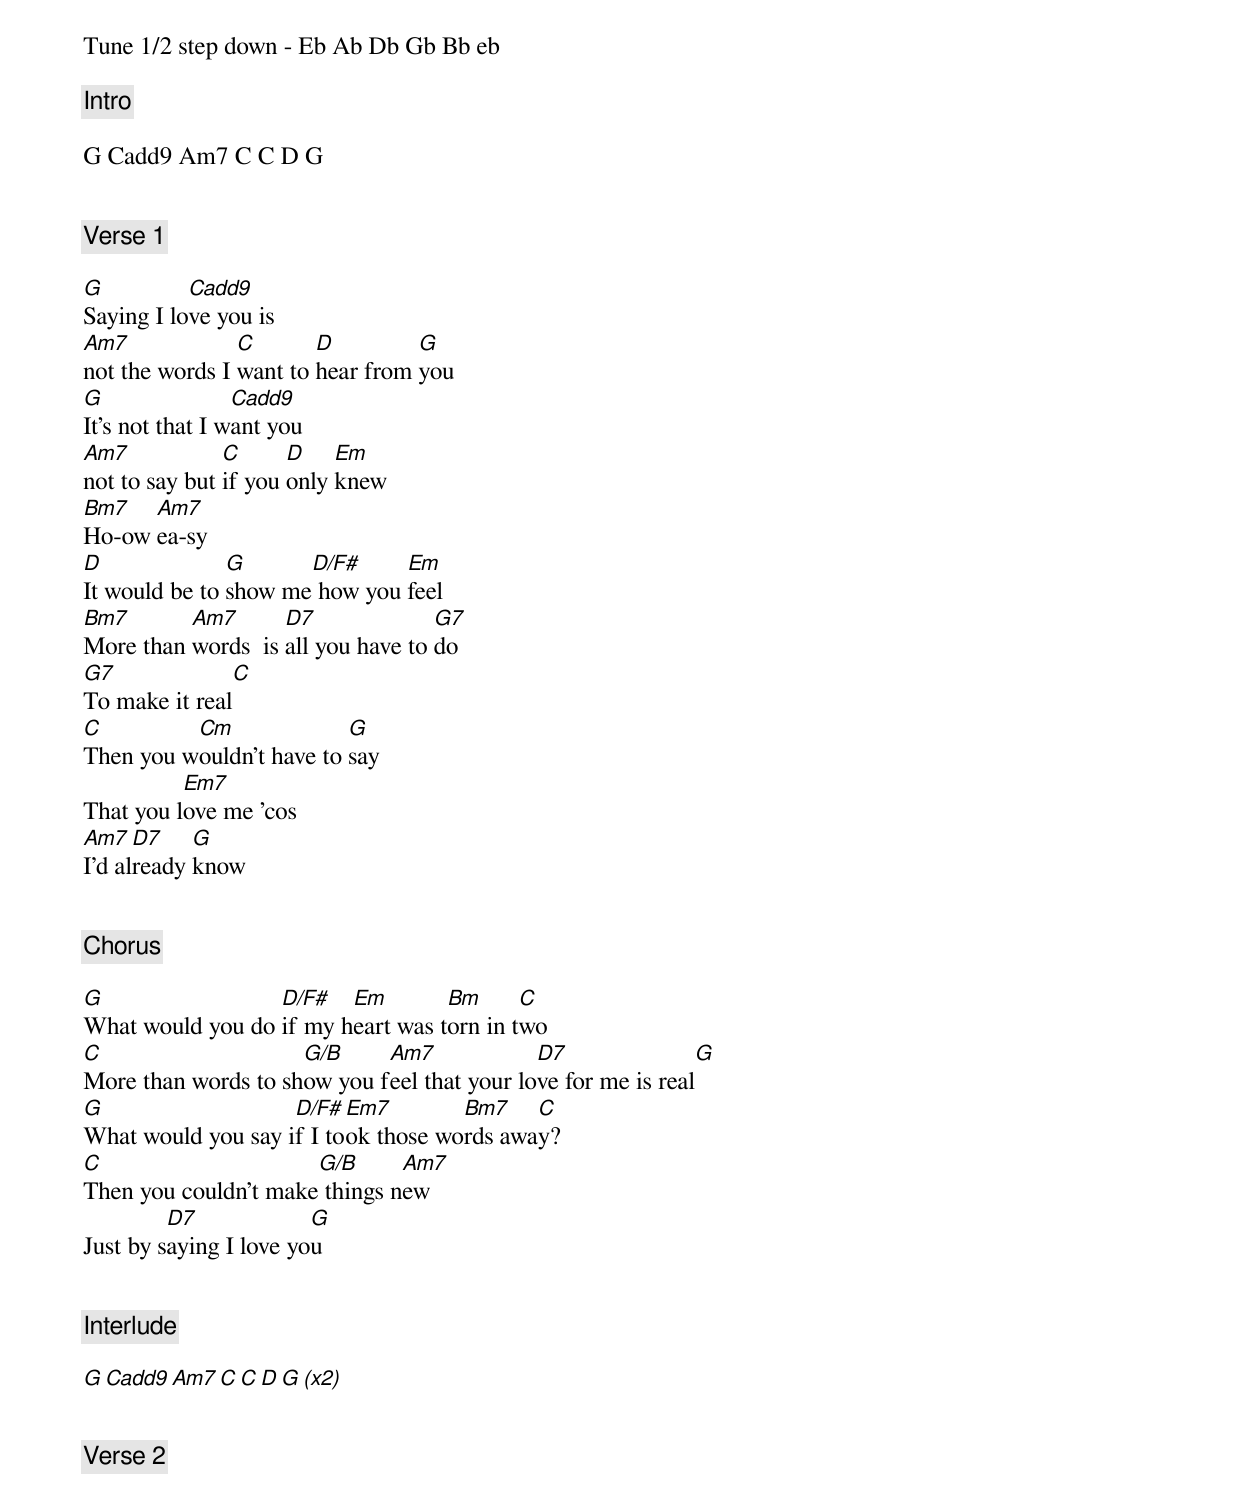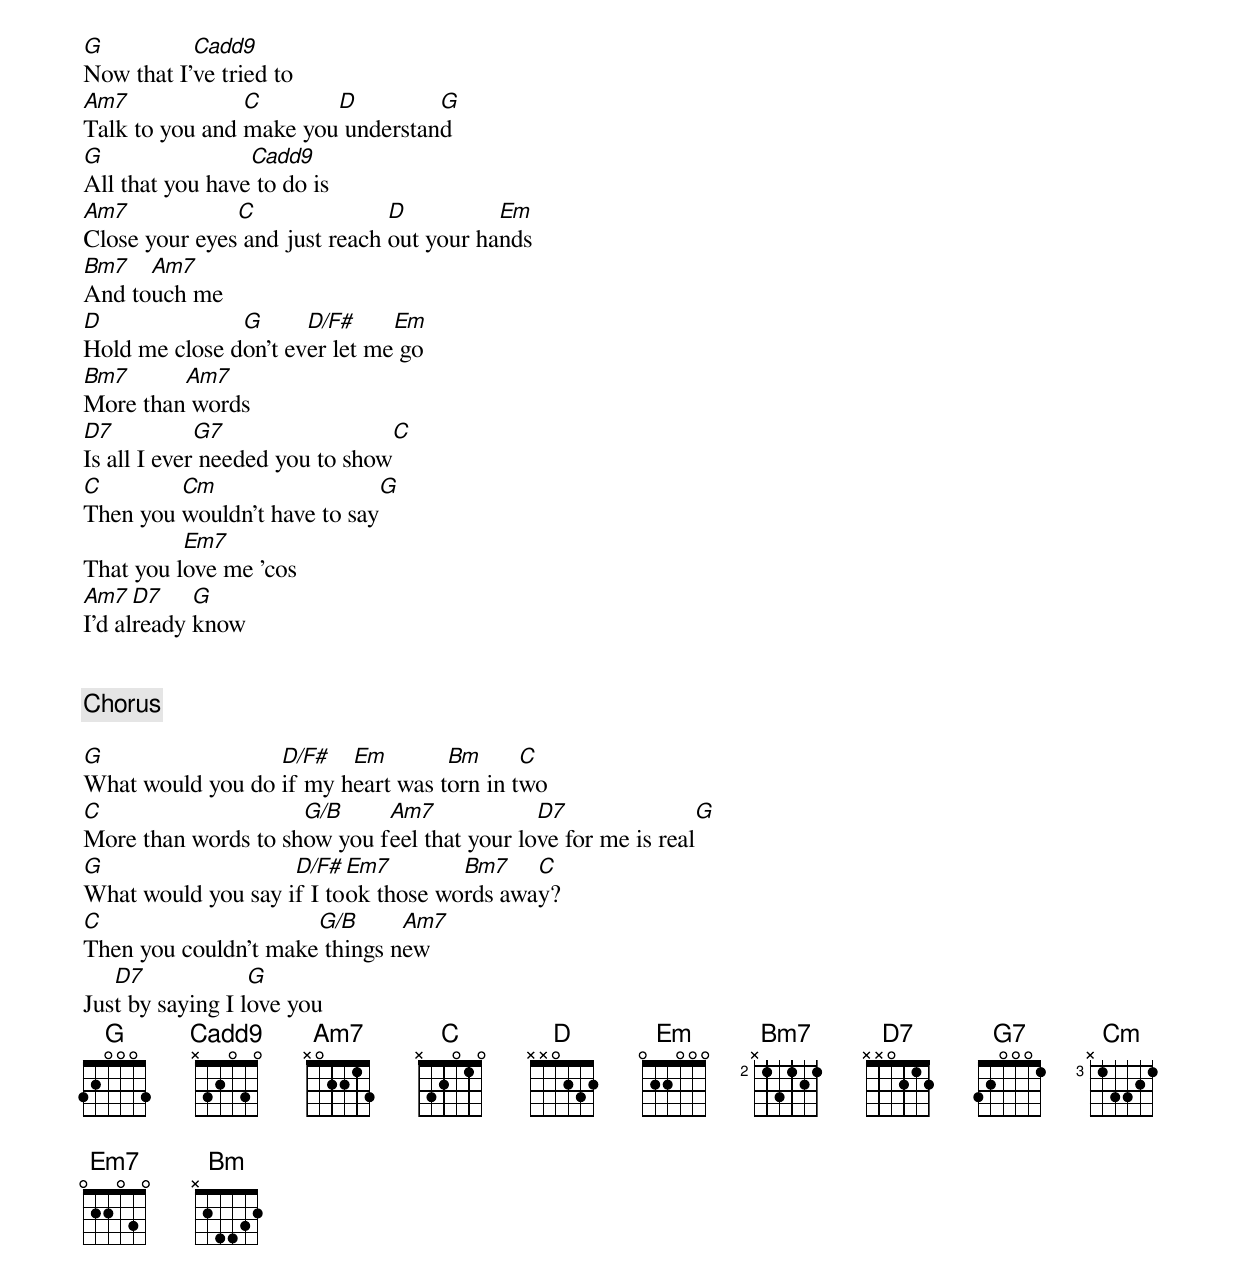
Tune 1/2 step down - Eb Ab Db Gb Bb eb

[Intro]

G Cadd9 Am7 C C D G


[Verse 1]

G          Cadd9
Saying I love you is
Am7             C       D         G
not the words I want to hear from you
G                Cadd9
It's not that I want you
Am7            C      D    Em
not to say but if you only knew
Bm7   Am7
Ho-ow ea-sy
D              G      D/F#     Em
It would be to show me how you feel
Bm7       Am7       D7              G7
More than words  is all you have to do
G7              C
To make it real
C         Cm              G
Then you wouldn't have to say
          Em7
That you love me 'cos
Am7   D7    G
I'd already know


[Chorus]

G                 D/F#   Em        Bm      C
What would you do if my heart was torn in two
C                    G/B     Am7             D7                G
More than words to show you feel that your love for me is real
G                   D/F#  Em7        Bm7    C
What would you say if I took those words away?
C                     G/B      Am7
Then you couldn't make things new
         D7             G
Just by saying I love you


[Interlude]

G Cadd9 Am7 C C D G (x2)


[Verse 2]

G          Cadd9
Now that I've tried to
Am7             C       D         G
Talk to you and make you understand
G                Cadd9
All that you have to do is
Am7            C               D          Em
Close your eyes and just reach out your hands
Bm7   Am7
And touch me
D              G      D/F#     Em
Hold me close don't ever let me go
Bm7      Am7
More than words
D7           G7                 C
Is all I ever needed you to show
C        Cm                   G
Then you wouldn't have to say
          Em7
That you love me 'cos
Am7   D7    G
I'd already know


[Chorus]

G                 D/F#   Em        Bm      C
What would you do if my heart was torn in two
C                    G/B     Am7             D7                G
More than words to show you feel that your love for me is real
G                   D/F#  Em7        Bm7    C
What would you say if I took those words away?
C                     G/B      Am7
Then you couldn't make things new
   D7             G
Just by saying I love you
